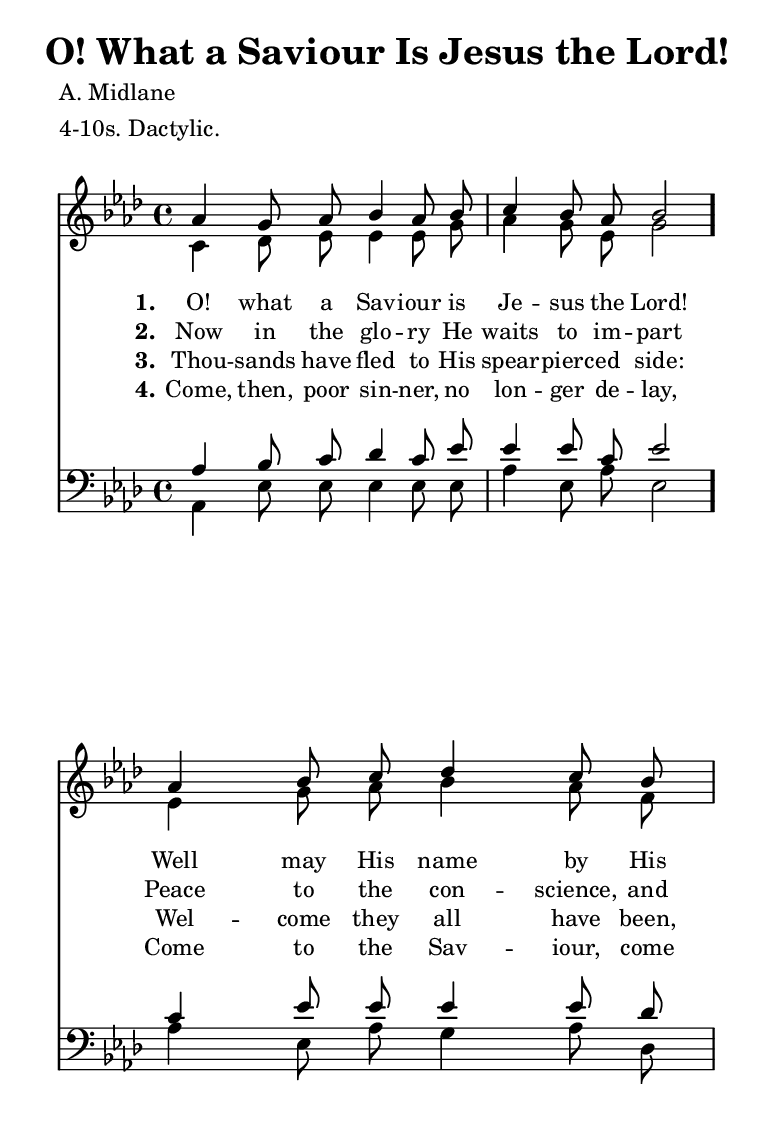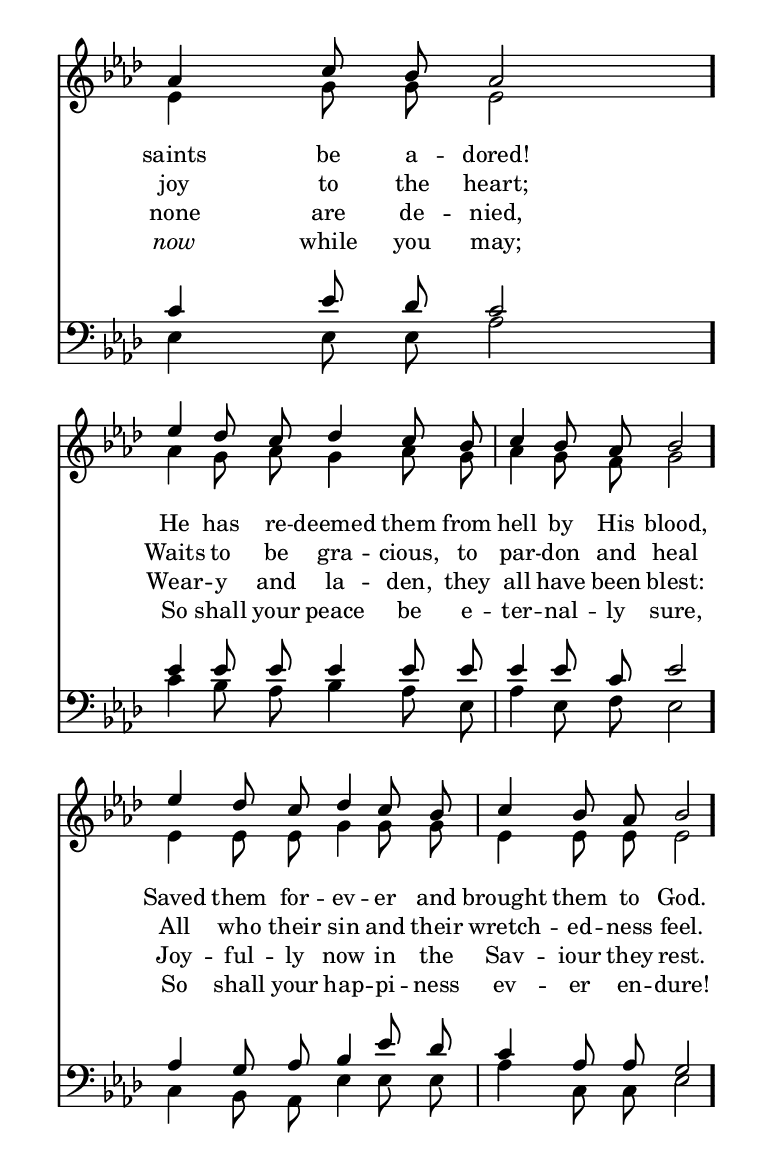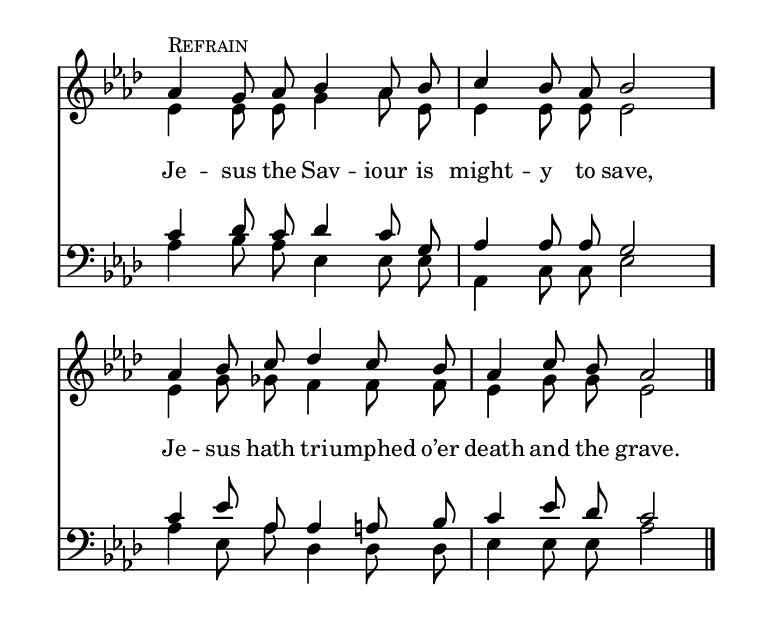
\include "common/global.ily"
\paper {
  \include "common/paper.ily"
  %ragged-bottom = ##t
  %ragged-last-bottom = ##t
  %systems-per-page = ##f
  %page-count = ##f
}

\header{
  hymnnumber = "28"
  title = "O! What a Saviour Is Jesus the Lord!"
  tunename = "Joyfully"
  meter = "4-10s. Dactylic."
  poet = "A. Midlane"
  %composer = ""
  %copyright = ""
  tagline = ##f
}

% for fermata in MIDI
ta = { \tempo 4=72 }
tb = { \tempo 4=36 }

patternA = { c4 c8 c8 c4 c8 c8 | c4 c8 c8 c2 }

global = {
  \include "common/overrides.ily"
  \override Staff.TimeSignature.style = #'()
  \time 4/4
  \override Score.MetronomeMark.transparent = ##t % hide all fermata changes too
  \ta
  \key aes \major
  %\partial 4
  \autoBeamOff
}

notesSoprano = {
\global
\relative c'' {

  \changePitch \patternA { aes g aes bes aes bes | c bes aes bes }
  \changePitch \patternA { aes bes c des c bes   | aes c bes aes }
  \changePitch \patternA { ees' des c des c bes  | c bes aes bes }
  \changePitch \patternA { ees des c des c bes   | c bes aes bes }

  << s^\markup { \small \caps "Refrain" }
  \changePitch \patternA { aes g aes bes aes bes | c bes aes bes } >>
  \changePitch \patternA { aes bes c des c bes   | aes c bes aes }

  \bar "|."

}
}

notesAlto = {
\global
\relative e' {

  \changePitch \patternA { c des ees ees ees g   | aes g ees g     }
  \changePitch \patternA { ees g aes bes aes f   | ees g g ees     }
  \changePitch \patternA { aes g aes g aes g     | aes g f g       }
  \changePitch \patternA { ees ees ees g g g     | ees ees ees ees }

  \changePitch \patternA { ees ees ees g aes ees | ees ees ees ees }
  \changePitch \patternA { ees g ges f f f       | ees g g ees     }

}
}

notesTenor = {
\global
\relative a {

  \changePitch \patternA { aes bes c des c ees     | ees ees c ees }
  \changePitch \patternA { c ees ees ees ees des   | c ees des c   }
  \changePitch \patternA { ees ees ees ees ees ees | ees ees c ees }
  \changePitch \patternA { aes, g aes bes ees des  | c aes aes g   }

  \changePitch \patternA { c des c des c g         | aes aes aes g }
  \changePitch \patternA { c ees aes, aes a bes    | c ees des c   }

}
}

notesBass = {
\global
\relative f, {

  \changePitch \patternA { aes ees' ees ees ees ees | aes ees aes ees }
  \changePitch \patternA { aes ees aes g aes des,   | ees ees ees aes }
  \changePitch \patternA { c bes aes bes aes ees    | aes ees f ees   }
  \changePitch \patternA { c bes aes ees' ees ees   | aes c, c ees    }

  \changePitch \patternA { aes bes aes ees ees ees  | aes, c c ees    }
  \changePitch \patternA { aes ees aes des, des des | ees ees ees aes }

}
}

Refrain = \lyricmode {

Je -- sus the Sav -- iour is might -- y to save, \bar "."
Je -- sus hath tri -- umphed o’er death and the grave. \bar "."

}

wordsA = \lyricmode {
\set stanza = "1."

O! what a Sav -- iour is Je -- sus the Lord! \bar "."
Well may His name by His saints be a -- dored! \bar "."
He has re -- deemed them from hell by His blood, \bar "."
Saved them for -- ev -- er and brought them to God. \bar "."

}

wordsB = \lyricmode {
\set stanza = "2."

Now in the glo -- ry He waits to im -- part
Peace to the con -- science, and joy to the heart;
Waits to be gra -- cious, to par -- don and heal
All who their sin and their wretch -- ed -- ness feel.

\Refrain

}

wordsC = \lyricmode {
\set stanza = "3."

Thou -- sands have fled to His spear -- pierc -- ed side:
Wel -- come they all have been, none are de -- nied,
Wear -- y and la -- den, they all have been blest:
Joy -- ful -- ly now in the Sav -- iour they rest.

}

wordsD = \lyricmode {
\set stanza = "4."

Come, then, poor sin -- ner, no lon -- ger de -- lay,
Come to the Sav -- iour, come { \italicsOn } now { \italicsOff } while you may;
So shall your peace be e -- ter -- nal -- ly sure,
So shall your hap -- pi -- ness ev -- er en -- dure!

}

\score {
  \context ChoirStaff <<
    \context Staff = upper <<
      \set ChoirStaff.systemStartDelimiter = #'SystemStartBar
      \context Voice  = sopranos { \voiceOne << \notesSoprano >> }
      \context Voice  = altos { \voiceTwo << \notesAlto >> }
      \context Lyrics = one   \lyricsto sopranos \wordsA
      \context Lyrics = two   \lyricsto sopranos \wordsB
      \context Lyrics = three \lyricsto sopranos \wordsC
      \context Lyrics = four  \lyricsto sopranos \wordsD
      %\context Lyrics = five  \lyricsto sopranos \wordsE
    >>
    \context Staff = men <<
      \clef bass
      \context Voice  = tenors { \voiceOne << \notesTenor >> }
      \context Voice  = basses { \voiceTwo << \notesBass >> }
    >>
  >>
  \layout {
    \include "common/layout.ily"
  }
  \midi{
    \include "common/midi.ily"
  }
}

\version "2.18.0"  % necessary for upgrading to future LilyPond versions.

% vi:set et ts=2 sw=2 ai nocindent syntax=lilypond
